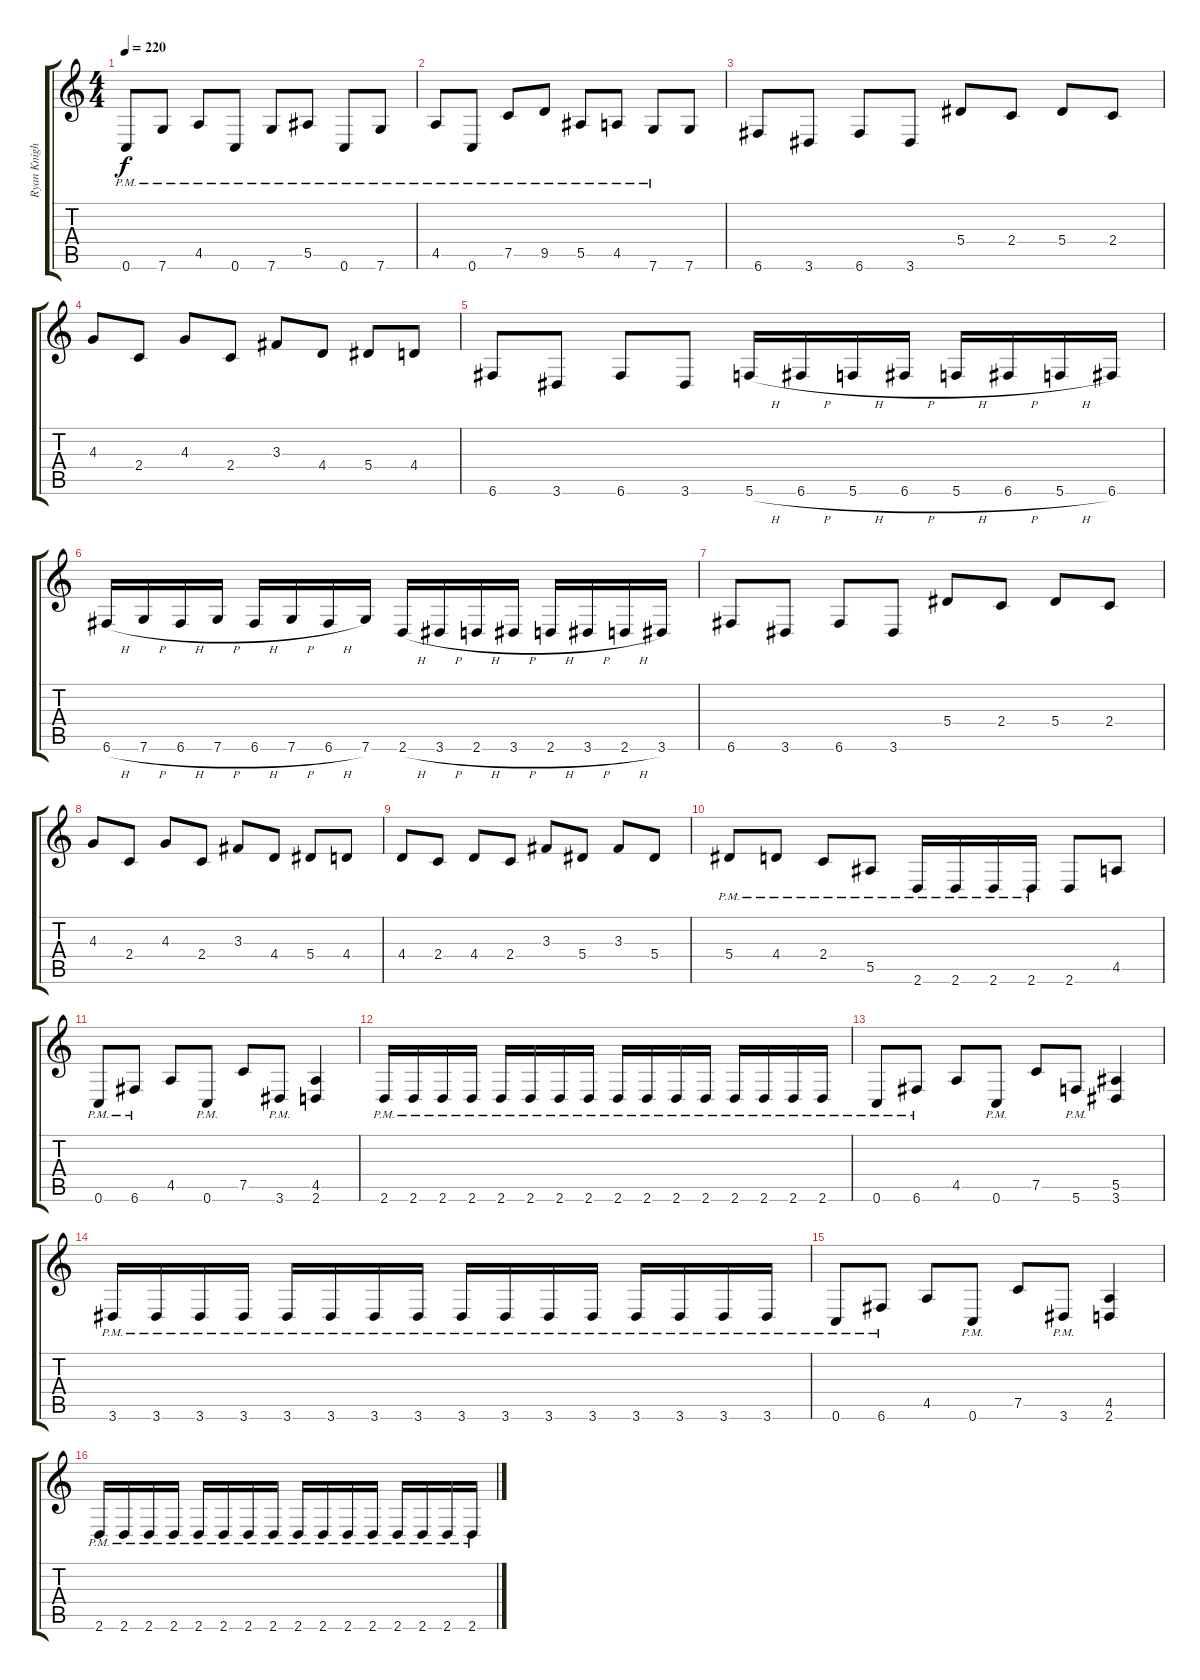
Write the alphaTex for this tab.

\track ("Ryan Knight (Left)" "Ryan Knigh") {instrument distortionguitar}
\staff {score tabs}
\tuning (C4 G3 Eb3 Bb2 F2 C2) {hide}
\ts (4 4)
\tempo 220
\clef g2
\ks c
0.6{pm}.8{dy f} 7.6{pm}.8 4.5{pm}.8 0.6{pm}.8 7.6{pm}.8 5.5{pm}.8 0.6{pm}.8 7.6{pm}.8 |
4.5{pm}.8 0.6{pm}.8 7.5{pm}.8 9.5{pm}.8 5.5{pm}.8 4.5{pm}.8 7.6{pm}.8 7.6.8 |
6.6.8 3.6.8 6.6.8 3.6.8 5.4.8 2.4.8 5.4.8 2.4.8 |
4.3.8 2.4.8 4.3.8 2.4.8 3.3.8 4.4.8 5.4.8 4.4.8 |
6.6.8 3.6.8 6.6.8 3.6.8 5.6{h}.16 6.6{h}.16 5.6{h}.16 6.6{h}.16 5.6{h}.16 6.6{h}.16 5.6{h}.16 6.6.16 |
6.6{h}.16 7.6{h}.16 6.6{h}.16 7.6{h}.16 6.6{h}.16 7.6{h}.16 6.6{h}.16 7.6.16 2.6{h}.16 3.6{h}.16 2.6{h}.16 3.6{h}.16 2.6{h}.16 3.6{h}.16 2.6{h}.16 3.6.16 |
6.6.8 3.6.8 6.6.8 3.6.8 5.4.8 2.4.8 5.4.8 2.4.8 |
4.3.8 2.4.8 4.3.8 2.4.8 3.3.8 4.4.8 5.4.8 4.4.8 |
4.4.8 2.4.8 4.4.8 2.4.8 3.3.8 5.4.8 3.3.8 5.4.8 |
5.4{pm}.8 4.4{pm}.8 2.4{pm}.8 5.5{pm}.8 2.6{pm}.16 2.6{pm}.16 2.6{pm}.16 2.6{pm}.16 2.6.8 4.5.8 |
0.6{pm}.8 6.6{pm}.8 4.5.8 0.6{pm}.8 7.5.8 3.6{pm}.8 (4.5 2.6).4 |
2.6{pm}.16 2.6{pm}.16 2.6{pm}.16 2.6{pm}.16 2.6{pm}.16 2.6{pm}.16 2.6{pm}.16 2.6{pm}.16 2.6{pm}.16 2.6{pm}.16 2.6{pm}.16 2.6{pm}.16 2.6{pm}.16 2.6{pm}.16 2.6{pm}.16 2.6{pm}.16 |
0.6{pm}.8 6.6{pm}.8 4.5.8 0.6{pm}.8 7.5.8 5.6{pm}.8 (5.5 3.6).4 |
3.6{pm}.16 3.6{pm}.16 3.6{pm}.16 3.6{pm}.16 3.6{pm}.16 3.6{pm}.16 3.6{pm}.16 3.6{pm}.16 3.6{pm}.16 3.6{pm}.16 3.6{pm}.16 3.6{pm}.16 3.6{pm}.16 3.6{pm}.16 3.6{pm}.16 3.6{pm}.16 |
0.6{pm}.8 6.6{pm}.8 4.5.8 0.6{pm}.8 7.5.8 3.6{pm}.8 (4.5 2.6).4 |
2.6{pm}.16 2.6{pm}.16 2.6{pm}.16 2.6{pm}.16 2.6{pm}.16 2.6{pm}.16 2.6{pm}.16 2.6{pm}.16 2.6{pm}.16 2.6{pm}.16 2.6{pm}.16 2.6{pm}.16 2.6{pm}.16 2.6{pm}.16 2.6{pm}.16 2.6{pm}.16
